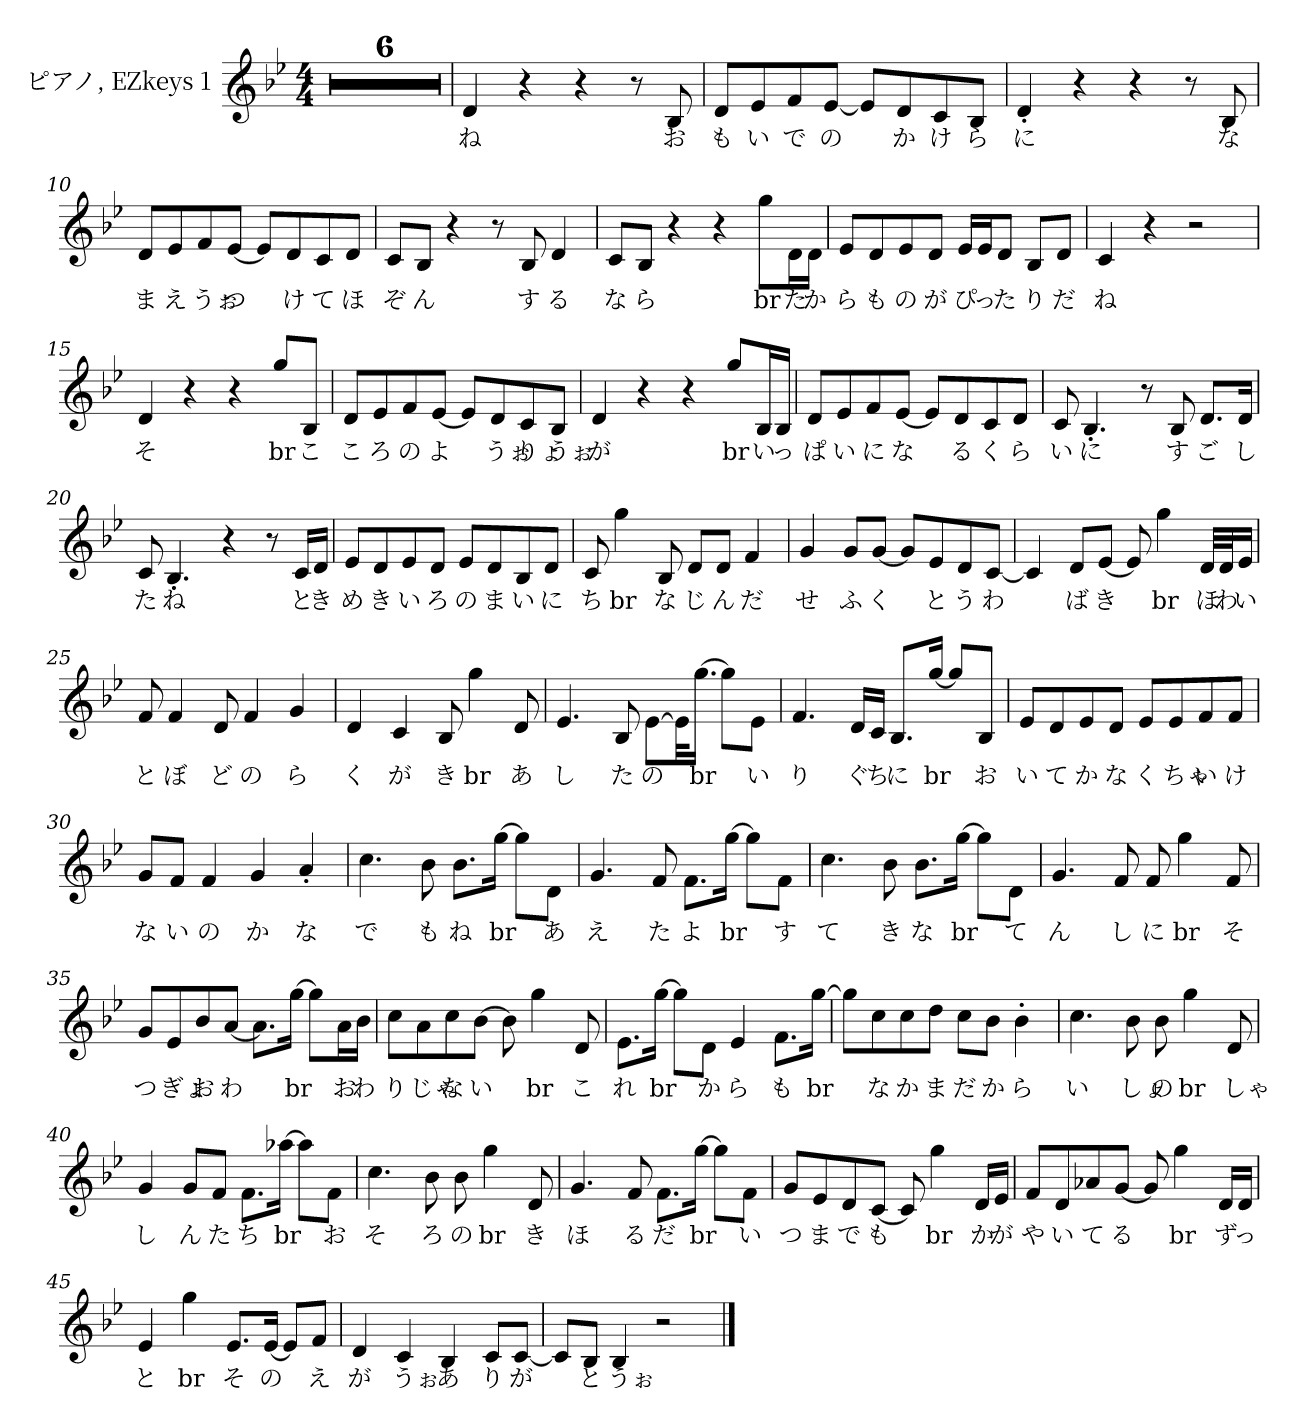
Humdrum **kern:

**kern	**text
*part1	*part1
*staff1	*staff1
*I"ピアノ, EZkeys 1	*
*clefG2	*
*k[b-e-]	*
*M4/4	*
*MM117	*
=1	=1
1r	.
=2	=2
1r	.
=3	=3
1r	.
=4	=4
1r	.
=5	=5
1r	.
=6	=6
1r	.
=7	=7
!	!LO:LY:b
4d/	ね
4r	.
4r	.
8r	.
!	!LO:LY:b
8B-/	お
=8	=8
!	!LO:LY:b
8d/L	も
!	!LO:LY:b
8e-/	い
!	!LO:LY:b
8f/	で
!	!LO:LY:b
[8e-/J	の
8e-/L]	.
!	!LO:LY:b
8d/	か
!	!LO:LY:b
8c/	け
!	!LO:LY:b
8B-/J	ら
=9	=9
!	!LO:LY:b
4d'/	に
4r	.
4r	.
8r	.
!	!LO:LY:b
8B-/	な
!!LO:LB:g=z
=10	=10
!	!LO:LY:b
8d/L	ま
!	!LO:LY:b
8e-/	え
!	!LO:LY:b
8f/	うぉ
!	!LO:LY:b
[8e-/J	つ
8e-/L]	.
!	!LO:LY:b
8d/	け
!	!LO:LY:b
8c/	て
!	!LO:LY:b
8d/J	ほ
=11	=11
!	!LO:LY:b
8c/L	ぞ
!	!LO:LY:b
8B-/J	ん
4r	.
8r	.
!	!LO:LY:b
8B-/	す
!	!LO:LY:b
4d/	る
=12	=12
!	!LO:LY:b
8c/L	な
!	!LO:LY:b
8B-/J	ら
4r	.
4r	.
!	!LO:LY:b
8gg\L	br
!	!LO:LY:b
16d\L	た
!	!LO:LY:b
16d\JJ	か
=13	=13
!	!LO:LY:b
8e-/L	ら
!	!LO:LY:b
8d/	も
!	!LO:LY:b
8e-/	の
!	!LO:LY:b
8d/J	が
!	!LO:LY:b
16e-/LL	ぴ
!	!LO:LY:b
16e-/J	っ
!	!LO:LY:b
8d/J	た
!	!LO:LY:b
8B-/L	り
!	!LO:LY:b
8d/J	だ
=14	=14
!	!LO:LY:b
4c/	ね
4r	.
2r	.
!!LO:LB:g=z
=15	=15
!	!LO:LY:b
4d/	そ
4r	.
4r	.
!	!LO:LY:b
8gg/L	br
!	!LO:LY:b
8B-/J	こ
=16	=16
!	!LO:LY:b
8d/L	こ
!	!LO:LY:b
8e-/	ろ
!	!LO:LY:b
8f/	の
!	!LO:LY:b
[8e-/J	よ
8e-/L]	.
!	!LO:LY:b
8d/	うぉ
!	!LO:LY:b
8c/	りょ
!	!LO:LY:b
8B-/J	うぉ
=17	=17
!	!LO:LY:b
4d/	が
4r	.
4r	.
!	!LO:LY:b
8gg/L	br
!	!LO:LY:b
16B-/L	い
!	!LO:LY:b
16B-/JJ	っ
=18	=18
!	!LO:LY:b
8d/L	ぱ
!	!LO:LY:b
8e-/	い
!	!LO:LY:b
8f/	に
!	!LO:LY:b
[8e-/J	な
8e-/L]	.
!	!LO:LY:b
8d/	る
!	!LO:LY:b
8c/	く
!	!LO:LY:b
8d/J	ら
=19	=19
!	!LO:LY:b
8c/	い
!	!LO:LY:b
4.B-'/	に
8r	.
!	!LO:LY:b
8B-/	す
!	!LO:LY:b
8.d/L	ご
!	!LO:LY:b
16d/Jk	し
!!LO:LB:g=z
=20	=20
!	!LO:LY:b
8c/	た
!	!LO:LY:b
4.B-'/	ね
4r	.
8r	.
!	!LO:LY:b
16c/LL	と
!	!LO:LY:b
16d/JJ	き
=21	=21
!	!LO:LY:b
8e-/L	め
!	!LO:LY:b
8d/	き
!	!LO:LY:b
8e-/	い
!	!LO:LY:b
8d/J	ろ
!	!LO:LY:b
8e-/L	の
!	!LO:LY:b
8d/	ま
!	!LO:LY:b
8B-/	い
!	!LO:LY:b
8d/J	に
=22	=22
!	!LO:LY:b
8c/	ち
!	!LO:LY:b
4gg\	br
!	!LO:LY:b
8B-/	な
!	!LO:LY:b
8d/L	じ
!	!LO:LY:b
8d/J	ん
!	!LO:LY:b
4f/	だ
=23	=23
!	!LO:LY:b
4g/	せ
!	!LO:LY:b
8g/L	ふ
!	!LO:LY:b
[8g/J	く
8g/L]	.
!	!LO:LY:b
8e-/	と
!	!LO:LY:b
8d/	う
!	!LO:LY:b
[8c/J	わ
!!LO:LB:g=z
=24	=24
4c/]	.
!	!LO:LY:b
8d/L	ば
!	!LO:LY:b
[8e-/J	き
8e-/]	.
!	!LO:LY:b
4gg\	br
!	!LO:LY:b
32d/LLL	ほ
!	!LO:LY:b
32d/J	わ
!	!LO:LY:b
16e-/JJ	い
=25	=25
!	!LO:LY:b
8f/	と
!	!LO:LY:b
4f/	ぼ
!	!LO:LY:b
8d/	ど
!	!LO:LY:b
4f/	の
!	!LO:LY:b
4g/	ら
=26	=26
!	!LO:LY:b
4d/	く
!	!LO:LY:b
4c/	が
!	!LO:LY:b
8B-/	き
!	!LO:LY:b
4gg\	br
!	!LO:LY:b
8d/	あ
=27	=27
!	!LO:LY:b
4.e-/	し
!	!LO:LY:b
8B-/	た
!	!LO:LY:b
[8e-\L	の
32e-\KL]	.
!	!LO:LY:b
[16.gg\JJ	br
8gg\L]	.
!	!LO:LY:b
8e-\J	い
=28	=28
!	!LO:LY:b
4.f/	り
!	!LO:LY:b
16d/LL	ぐ
!	!LO:LY:b
16c/JJ	ち
!	!LO:LY:b
8.B-/L	に
!	!LO:LY:b
[16gg/Jk	br
8gg/L]	.
!	!LO:LY:b
8B-/J	お
!!LO:LB:g=z
=29	=29
!	!LO:LY:b
8e-/L	い
!	!LO:LY:b
8d/	て
!	!LO:LY:b
8e-/	か
!	!LO:LY:b
8d/J	な
!	!LO:LY:b
8e-/L	く
!	!LO:LY:b
8e-/	ちゃ
!	!LO:LY:b
8f/	い
!	!LO:LY:b
8f/J	け
=30	=30
!	!LO:LY:b
8g/L	な
!	!LO:LY:b
8f/J	い
!	!LO:LY:b
4f/	の
!	!LO:LY:b
4g/	か
!	!LO:LY:b
4a'/	な
=31	=31
!	!LO:LY:b
4.cc\	で
!	!LO:LY:b
8b-\	も
!	!LO:LY:b
8.b-\L	ね
!	!LO:LY:b
[16gg\Jk	br
8gg\L]	.
!	!LO:LY:b
8d\J	あ
=32	=32
!	!LO:LY:b
4.g/	え
!	!LO:LY:b
8f/	た
!	!LO:LY:b
8.f\L	よ
!	!LO:LY:b
[16gg\Jk	br
8gg\L]	.
!	!LO:LY:b
8f\J	す
=33	=33
!	!LO:LY:b
4.cc\	て
!	!LO:LY:b
8b-\	き
!	!LO:LY:b
8.b-\L	な
!	!LO:LY:b
[16gg\Jk	br
8gg\L]	.
!	!LO:LY:b
8d\J	て
!!LO:LB:g=z
=34	=34
!	!LO:LY:b
4.g/	ん
!	!LO:LY:b
8f/	し
!	!LO:LY:b
8f/	に
!	!LO:LY:b
4gg\	br
!	!LO:LY:b
8f/	そ
=35	=35
!	!LO:LY:b
8g/L	つ
!	!LO:LY:b
8e-/	ぎょ
!	!LO:LY:b
8b-/	お
!	!LO:LY:b
[8a/J	わ
8.a\L]	.
!	!LO:LY:b
[16gg\Jk	br
8gg\L]	.
!	!LO:LY:b
16a\L	お
!	!LO:LY:b
16b-\JJ	わ
=36	=36
!	!LO:LY:b
8cc\L	り
!	!LO:LY:b
8a\	じゃ
!	!LO:LY:b
8cc\	な
!	!LO:LY:b
[8b-\J	い
8b-\]	.
!	!LO:LY:b
4gg\	br
!	!LO:LY:b
8d/	こ
=37	=37
!	!LO:LY:b
8.e-\L	れ
!	!LO:LY:b
[16gg\Jk	br
8gg\L]	.
!	!LO:LY:b
8d\J	か
!	!LO:LY:b
4e-/	ら
!	!LO:LY:b
8.f\L	も
!	!LO:LY:b
[16gg\Jk	br
!!LO:LB:g=z
=38	=38
8gg\L]	.
!	!LO:LY:b
8cc\	な
!	!LO:LY:b
8cc\	か
!	!LO:LY:b
8dd\J	ま
!	!LO:LY:b
8cc\L	だ
!	!LO:LY:b
8b-\J	か
!	!LO:LY:b
4b-'\	ら
=39	=39
!	!LO:LY:b
4.cc\	い
!	!LO:LY:b
8b-\	しょ
!	!LO:LY:b
8b-\	の
!	!LO:LY:b
4gg\	br
!	!LO:LY:b
8d/	しゃ
=40	=40
!	!LO:LY:b
4g/	し
!	!LO:LY:b
8g/L	ん
!	!LO:LY:b
8f/J	た
!	!LO:LY:b
8.f\L	ち
!	!LO:LY:b
[16aa-X\Jk	br
8aa-\L]	.
!	!LO:LY:b
8f\J	お
=41	=41
!	!LO:LY:b
4.cc\	そ
!	!LO:LY:b
8b-\	ろ
!	!LO:LY:b
8b-\	の
!	!LO:LY:b
4gg\	br
!	!LO:LY:b
8d/	き
=42	=42
!	!LO:LY:b
4.g/	ほ
!	!LO:LY:b
8f/	る
!	!LO:LY:b
8.f\L	だ
!	!LO:LY:b
[16gg\Jk	br
8gg\L]	.
!	!LO:LY:b
8f\J	い
!!LO:LB:g=z
=43	=43
!	!LO:LY:b
8g/L	つ
!	!LO:LY:b
8e-/	ま
!	!LO:LY:b
8d/	で
!	!LO:LY:b
[8c/J	も
8c/]	.
!	!LO:LY:b
4gg\	br
!	!LO:LY:b
16d/LL	か
!	!LO:LY:b
16e-/JJ	が
=44	=44
!	!LO:LY:b
8f/L	や
!	!LO:LY:b
8d/	い
!	!LO:LY:b
8a-X/	て
!	!LO:LY:b
[8g/J	る
8g/]	.
!	!LO:LY:b
4gg\	br
!	!LO:LY:b
16d/LL	ず
!	!LO:LY:b
16d/JJ	っ
=45	=45
!	!LO:LY:b
4e-/	と
!	!LO:LY:b
4gg\	br
!	!LO:LY:b
8.e-/L	そ
!	!LO:LY:b
[16e-/Jk	の
8e-/L]	.
!	!LO:LY:b
8f/J	え
=46	=46
!	!LO:LY:b
4d/	が
!	!LO:LY:b
4c/	うぉ
!	!LO:LY:b
4B-/	あ
!	!LO:LY:b
8c/L	り
!	!LO:LY:b
[8c/J	が
=47	=47
8c/L]	.
!	!LO:LY:b
8B-/J	と
!	!LO:LY:b
4B-/	うぉ
2r	.
==	==
*-	*-
